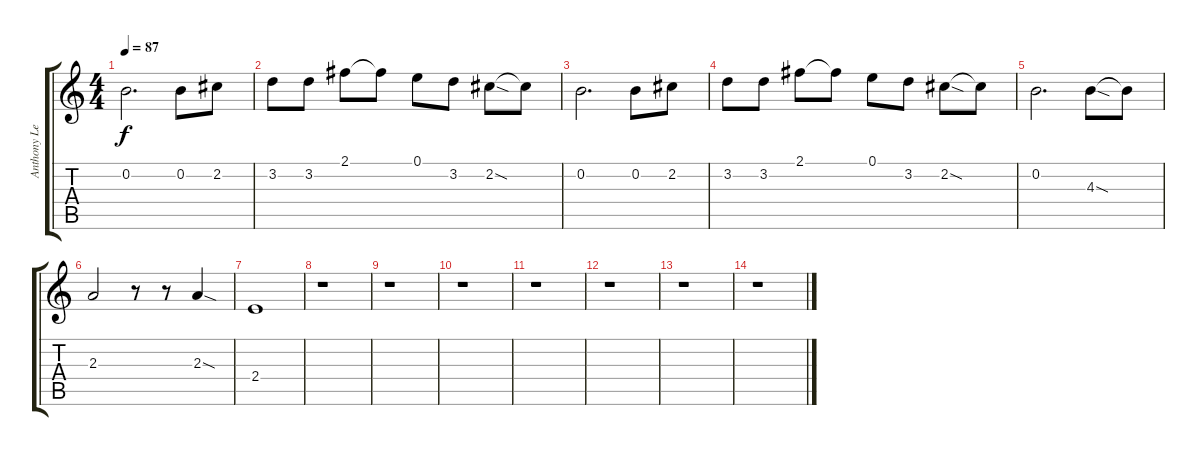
\track ("Anthony Lead Vocals" "Anthony Le") {instrument contrabass}
\staff {score tabs}
\tuning (E4 B3 G3 D3 A2 E2) {hide}
\ts (4 4)
\tempo 87
\clef g2
\ks c
0.2.2{d dy f} 0.2.8 2.2.8 |
3.2.8 3.2.8 2.1.8 2.1{t}.8 0.1.8 3.2.8 2.2{sod}.8 2.2{t}.8 |
0.2.2{d} 0.2.8 2.2.8 |
3.2.8 3.2.8 2.1.8 2.1{t}.8 0.1.8 3.2.8 2.2{sod}.8 2.2{t}.8 |
0.2.2{d} 4.3{sod}.8 4.3{t}.8 |
2.3.2 r.8 r.8 2.3{sod}.4 |
2.4.1 |
r.1 |
r.1 |
r.1 |
r.1 |
r.1 |
r.1 |
r.1
